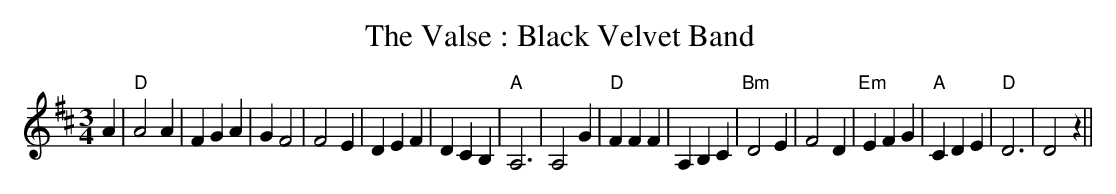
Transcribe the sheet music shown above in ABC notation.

X:1
T:Valse : Black Velvet Band, The
M:3/4
L:1/4
K:D
A|"D"A2A|FGA|GF2|F2E|DEF|DCB,|"A"A,3|A,2G|\
"D"FFF|A,B,C|"Bm"D2E|F2D|"Em"EFG|"A"CDE|"D"D3|D2z||
